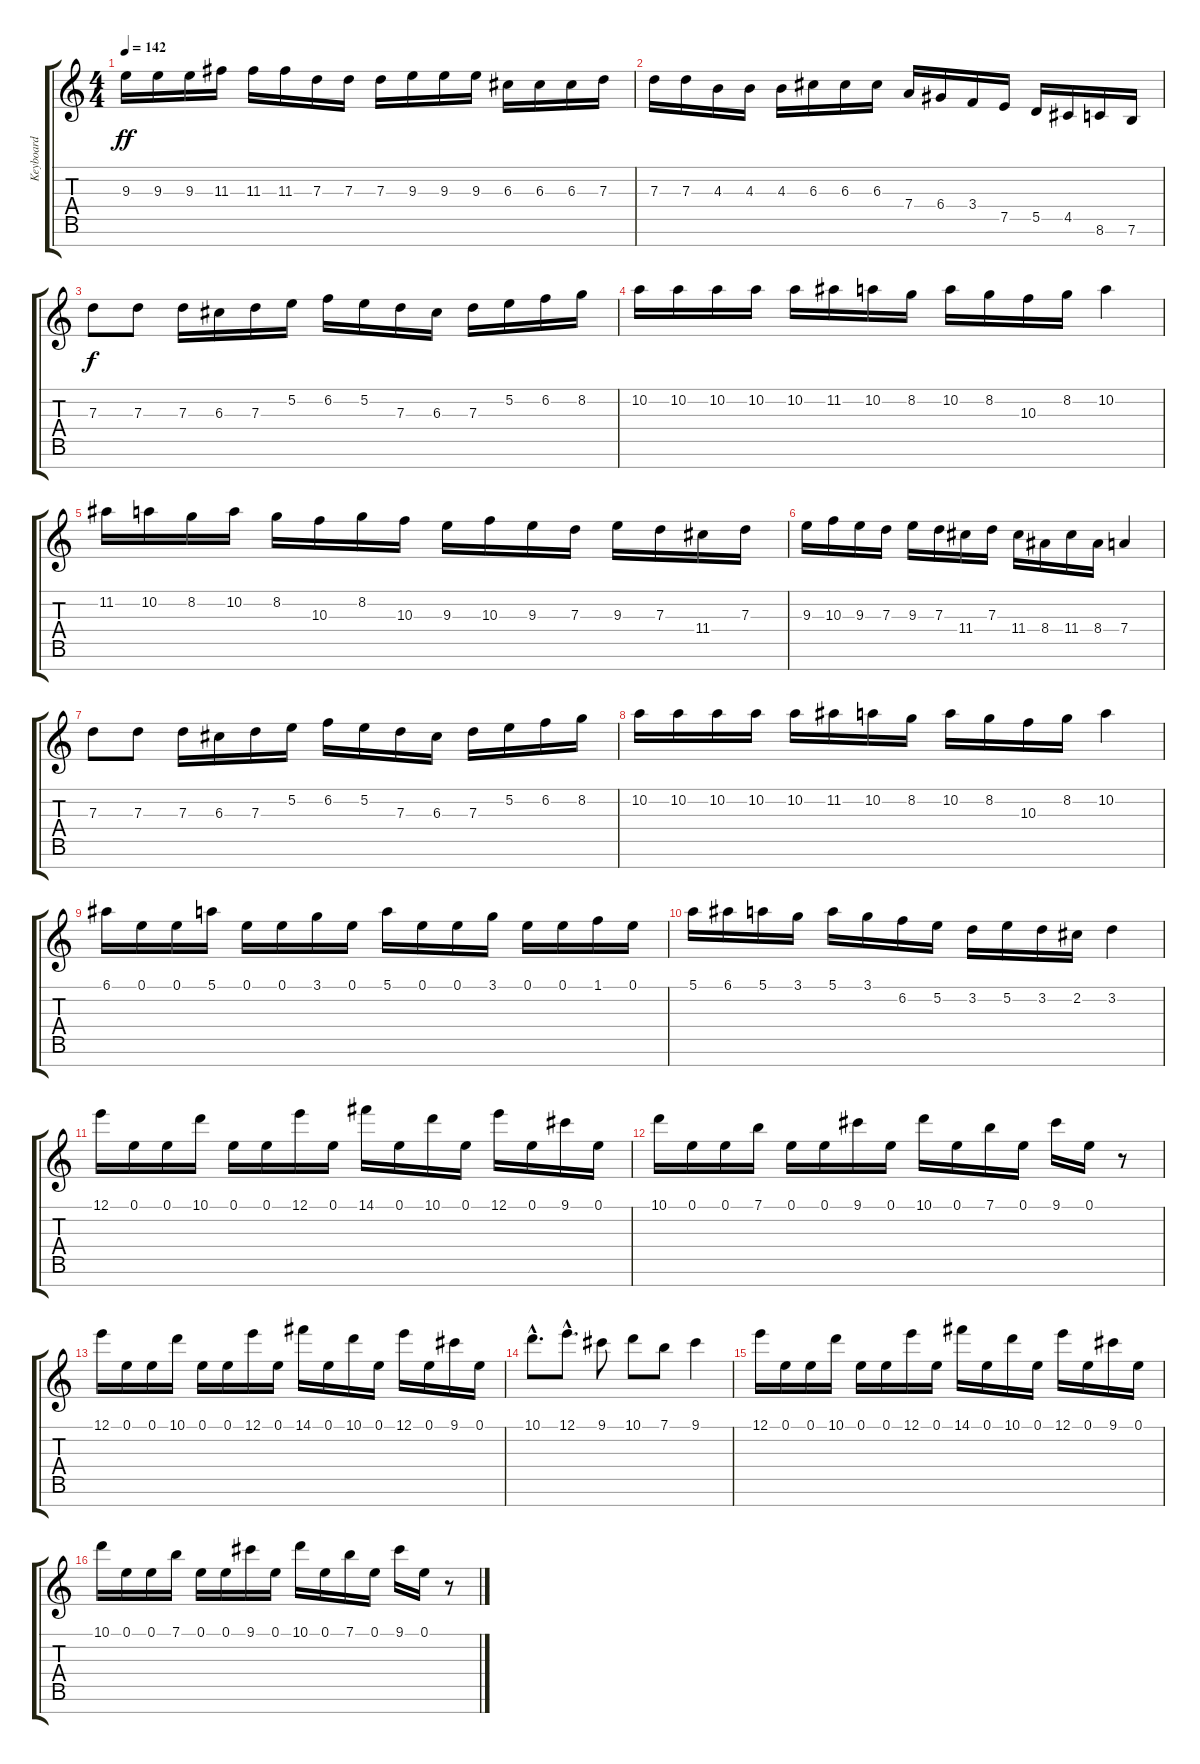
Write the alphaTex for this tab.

\track ("Keyboard" "Keyboard") {instrument drawbarorgan}
\staff {score tabs}
\tuning (E5 B4 G4 D4 A3 E3 B2) {hide}
\ts (4 4)
\tempo 142
\clef g2
\ks c
9.3.16{dy ff} 9.3.16 9.3.16 11.3.16 11.3.16 11.3.16 7.3.16 7.3.16 7.3.16 9.3.16 9.3.16 9.3.16 6.3.16 6.3.16 6.3.16 7.3.16 |
7.3.16 7.3.16 4.3.16 4.3.16 4.3.16 6.3.16 6.3.16 6.3.16 7.4.16 6.4.16 3.4.16 7.5.16 5.5.16 4.5.16 8.6.16 7.6.16 |
7.3.8{dy f} 7.3.8 7.3.16 6.3.16 7.3.16 5.2.16 6.2.16 5.2.16 7.3.16 6.3.16 7.3.16 5.2.16 6.2.16 8.2.16 |
10.2.16 10.2.16 10.2.16 10.2.16 10.2.16 11.2.16 10.2.16 8.2.16 10.2.16 8.2.16 10.3.16 8.2.16 10.2.4 |
11.2.16 10.2.16 8.2.16 10.2.16 8.2.16 10.3.16 8.2.16 10.3.16 9.3.16 10.3.16 9.3.16 7.3.16 9.3.16 7.3.16 11.4.16 7.3.16 |
9.3.16 10.3.16 9.3.16 7.3.16 9.3.16 7.3.16 11.4.16 7.3.16 11.4.16 8.4.16 11.4.16 8.4.16 7.4.4 |
7.3.8 7.3.8 7.3.16 6.3.16 7.3.16 5.2.16 6.2.16 5.2.16 7.3.16 6.3.16 7.3.16 5.2.16 6.2.16 8.2.16 |
10.2.16 10.2.16 10.2.16 10.2.16 10.2.16 11.2.16 10.2.16 8.2.16 10.2.16 8.2.16 10.3.16 8.2.16 10.2.4 |
6.1.16 0.1.16 0.1.16 5.1.16 0.1.16 0.1.16 3.1.16 0.1.16 5.1.16 0.1.16 0.1.16 3.1.16 0.1.16 0.1.16 1.1.16 0.1.16 |
5.1.16 6.1.16 5.1.16 3.1.16 5.1.16 3.1.16 6.2.16 5.2.16 3.2.16 5.2.16 3.2.16 2.2.16 3.2.4 |
12.1.16 0.1.16 0.1.16 10.1.16 0.1.16 0.1.16 12.1.16 0.1.16 14.1.16 0.1.16 10.1.16 0.1.16 12.1.16 0.1.16 9.1.16 0.1.16 |
10.1.16 0.1.16 0.1.16 7.1.16 0.1.16 0.1.16 9.1.16 0.1.16 10.1.16 0.1.16 7.1.16 0.1.16 9.1.16 0.1.16 r.8 |
12.1.16 0.1.16 0.1.16 10.1.16 0.1.16 0.1.16 12.1.16 0.1.16 14.1.16 0.1.16 10.1.16 0.1.16 12.1.16 0.1.16 9.1.16 0.1.16 |
10.1{hac}.8{d} 12.1{hac}.8{d} 9.1.8 10.1.8 7.1.8 9.1.4 |
12.1.16 0.1.16 0.1.16 10.1.16 0.1.16 0.1.16 12.1.16 0.1.16 14.1.16 0.1.16 10.1.16 0.1.16 12.1.16 0.1.16 9.1.16 0.1.16 |
10.1.16 0.1.16 0.1.16 7.1.16 0.1.16 0.1.16 9.1.16 0.1.16 10.1.16 0.1.16 7.1.16 0.1.16 9.1.16 0.1.16 r.8
